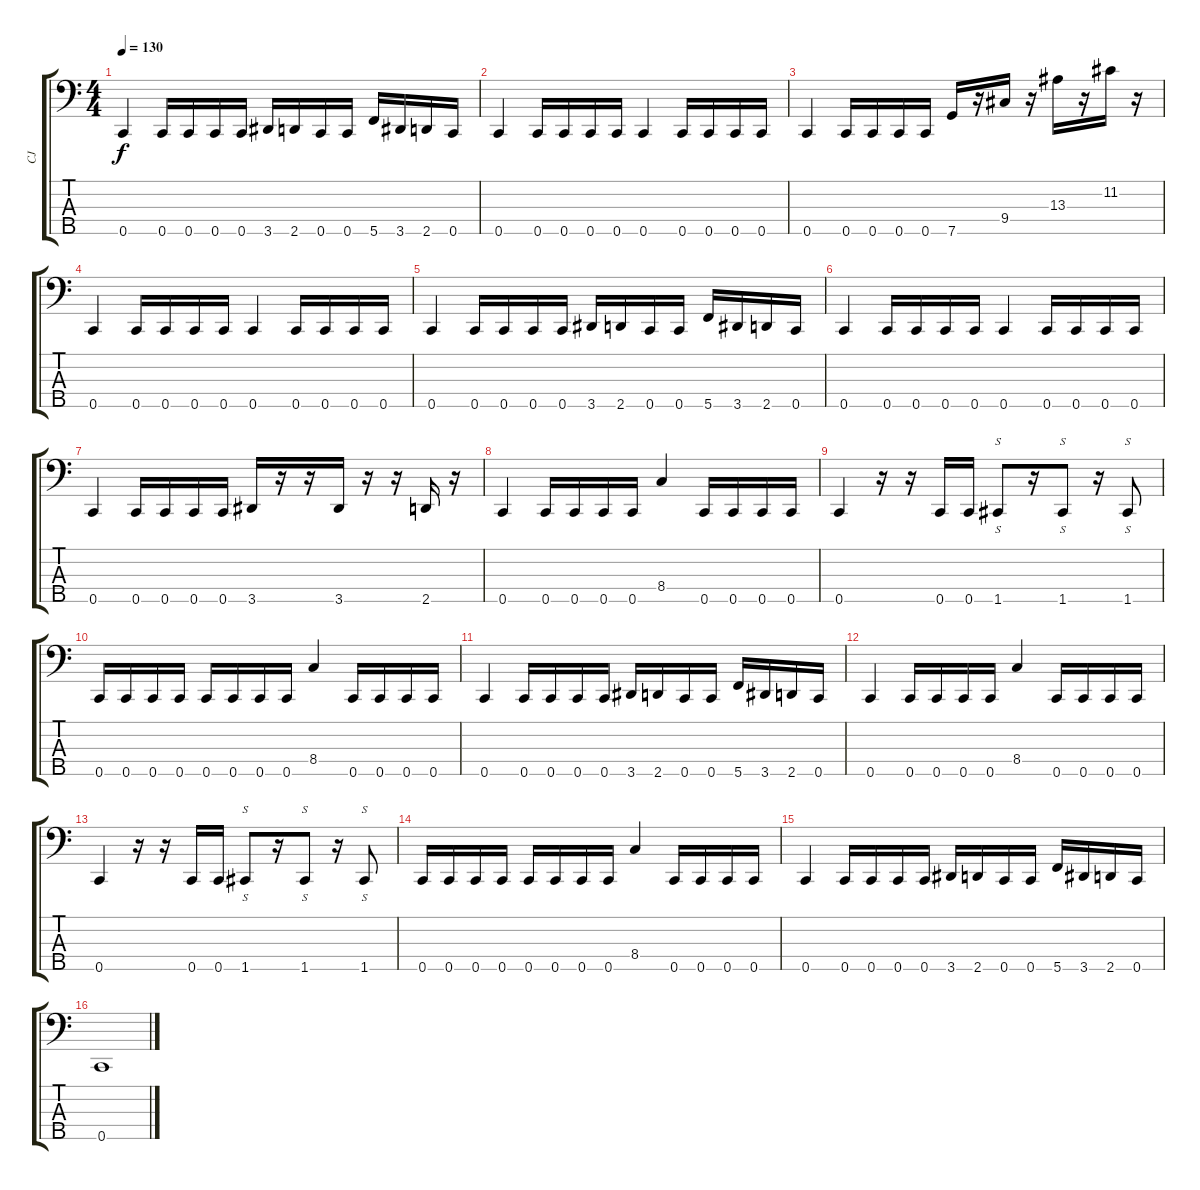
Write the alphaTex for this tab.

\track ("CJ" "CJ") {instrument electricbassfinger}
\staff {score tabs}
\tuning (G2 D2 A1 E1 C1) {hide}
\ts (4 4)
\tempo 130
\clef f4
\ks c
0.5.4{dy f} 0.5.16 0.5.16 0.5.16 0.5.16 3.5.16 2.5.16 0.5.16 0.5.16 5.5.16 3.5.16 2.5.16 0.5.16 |
0.5.4 0.5.16 0.5.16 0.5.16 0.5.16 0.5.4 0.5.16 0.5.16 0.5.16 0.5.16 |
0.5.4 0.5.16 0.5.16 0.5.16 0.5.16 7.5.16 r.16 9.4.16 r.16 13.3.16 r.16 11.2.16 r.16 |
0.5.4 0.5.16 0.5.16 0.5.16 0.5.16 0.5.4 0.5.16 0.5.16 0.5.16 0.5.16 |
0.5.4 0.5.16 0.5.16 0.5.16 0.5.16 3.5.16 2.5.16 0.5.16 0.5.16 5.5.16 3.5.16 2.5.16 0.5.16 |
0.5.4 0.5.16 0.5.16 0.5.16 0.5.16 0.5.4 0.5.16 0.5.16 0.5.16 0.5.16 |
0.5.4 0.5.16 0.5.16 0.5.16 0.5.16 3.5.16 r.16 r.16 3.5.16 r.16 r.16 2.5.16 r.16 |
0.5.4 0.5.16 0.5.16 0.5.16 0.5.16 8.4.4 0.5.16 0.5.16 0.5.16 0.5.16 |
0.5.4 r.16 r.16 0.5.16 0.5.16 1.5.8{s} r.16 1.5.8{s} r.16 1.5.8{s} |
0.5.16 0.5.16 0.5.16 0.5.16 0.5.16 0.5.16 0.5.16 0.5.16 8.4.4 0.5.16 0.5.16 0.5.16 0.5.16 |
0.5.4 0.5.16 0.5.16 0.5.16 0.5.16 3.5.16 2.5.16 0.5.16 0.5.16 5.5.16 3.5.16 2.5.16 0.5.16 |
0.5.4 0.5.16 0.5.16 0.5.16 0.5.16 8.4.4 0.5.16 0.5.16 0.5.16 0.5.16 |
0.5.4 r.16 r.16 0.5.16 0.5.16 1.5.8{s} r.16 1.5.8{s} r.16 1.5.8{s} |
0.5.16 0.5.16 0.5.16 0.5.16 0.5.16 0.5.16 0.5.16 0.5.16 8.4.4 0.5.16 0.5.16 0.5.16 0.5.16 |
0.5.4 0.5.16 0.5.16 0.5.16 0.5.16 3.5.16 2.5.16 0.5.16 0.5.16 5.5.16 3.5.16 2.5.16 0.5.16 |
0.5.1
